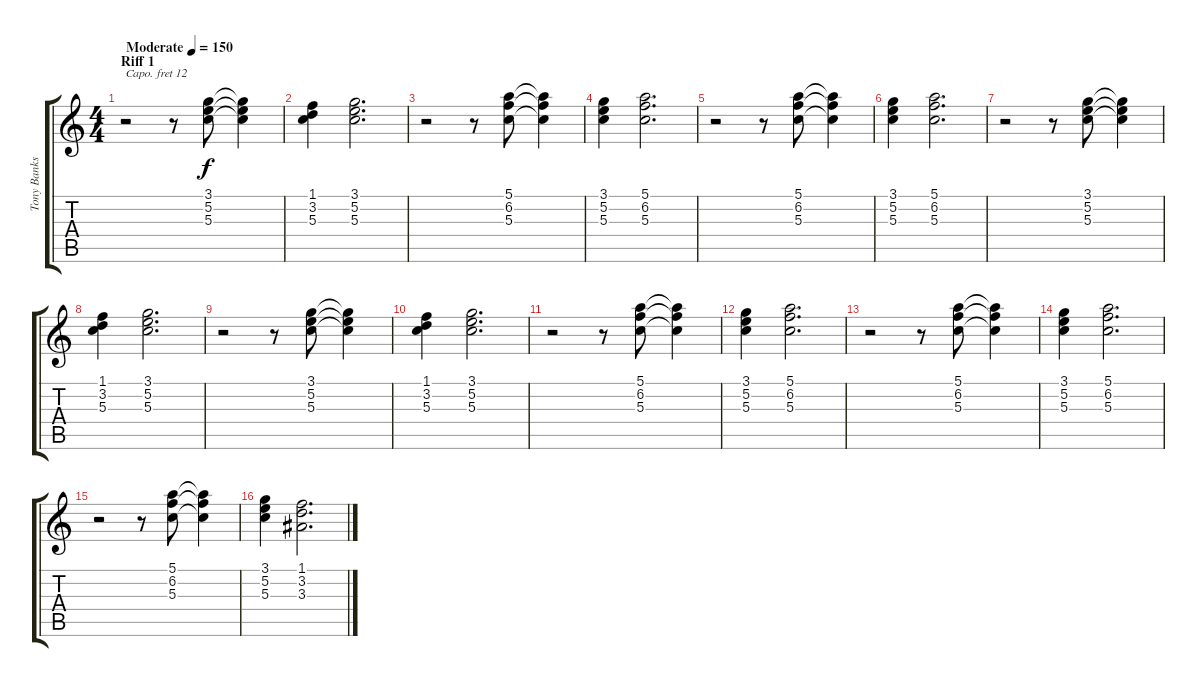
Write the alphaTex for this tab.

\track ("Tony Banks [Right Hand]" "Tony Banks") {instrument accordion}
\staff {score tabs}
\capo 12
\tuning (E4 B3 G3 D3 A2 E2) {hide}
\ts (4 4)
\section ("" "Riff 1")
\tempo (150 "Moderate")
\clef g2
\ks c
r.2{dy f instrument accordion} r.8 (3.1 5.2 5.3).8 (3.1{t} 5.2{t} 5.3{t}).4 |
(1.1 3.2 5.3).4 (3.1 5.2 5.3).2{d} |
r.2 r.8 (5.1 6.2 5.3).8 (5.1{t} 6.2{t} 5.3{t}).4 |
(3.1 5.2 5.3).4 (5.1 6.2 5.3).2{d} |
r.2 r.8 (5.1 6.2 5.3).8 (5.1{t} 6.2{t} 5.3{t}).4 |
(3.1 5.2 5.3).4 (5.1 6.2 5.3).2{d} |
r.2 r.8 (3.1 5.2 5.3).8 (3.1{t} 5.2{t} 5.3{t}).4 |
(1.1 3.2 5.3).4 (3.1 5.2 5.3).2{d} |
r.2 r.8 (3.1 5.2 5.3).8 (3.1{t} 5.2{t} 5.3{t}).4 |
(1.1 3.2 5.3).4 (3.1 5.2 5.3).2{d} |
r.2 r.8 (5.1 6.2 5.3).8 (5.1{t} 6.2{t} 5.3{t}).4 |
(3.1 5.2 5.3).4 (5.1 6.2 5.3).2{d} |
r.2 r.8 (5.1 6.2 5.3).8 (5.1{t} 6.2{t} 5.3{t}).4 |
(3.1 5.2 5.3).4 (5.1 6.2 5.3).2{d} |
r.2 r.8 (5.1 6.2 5.3).8 (5.1{t} 6.2{t} 5.3{t}).4 |
(3.1 5.2 5.3).4 (1.1 3.2 3.3).2{d}
